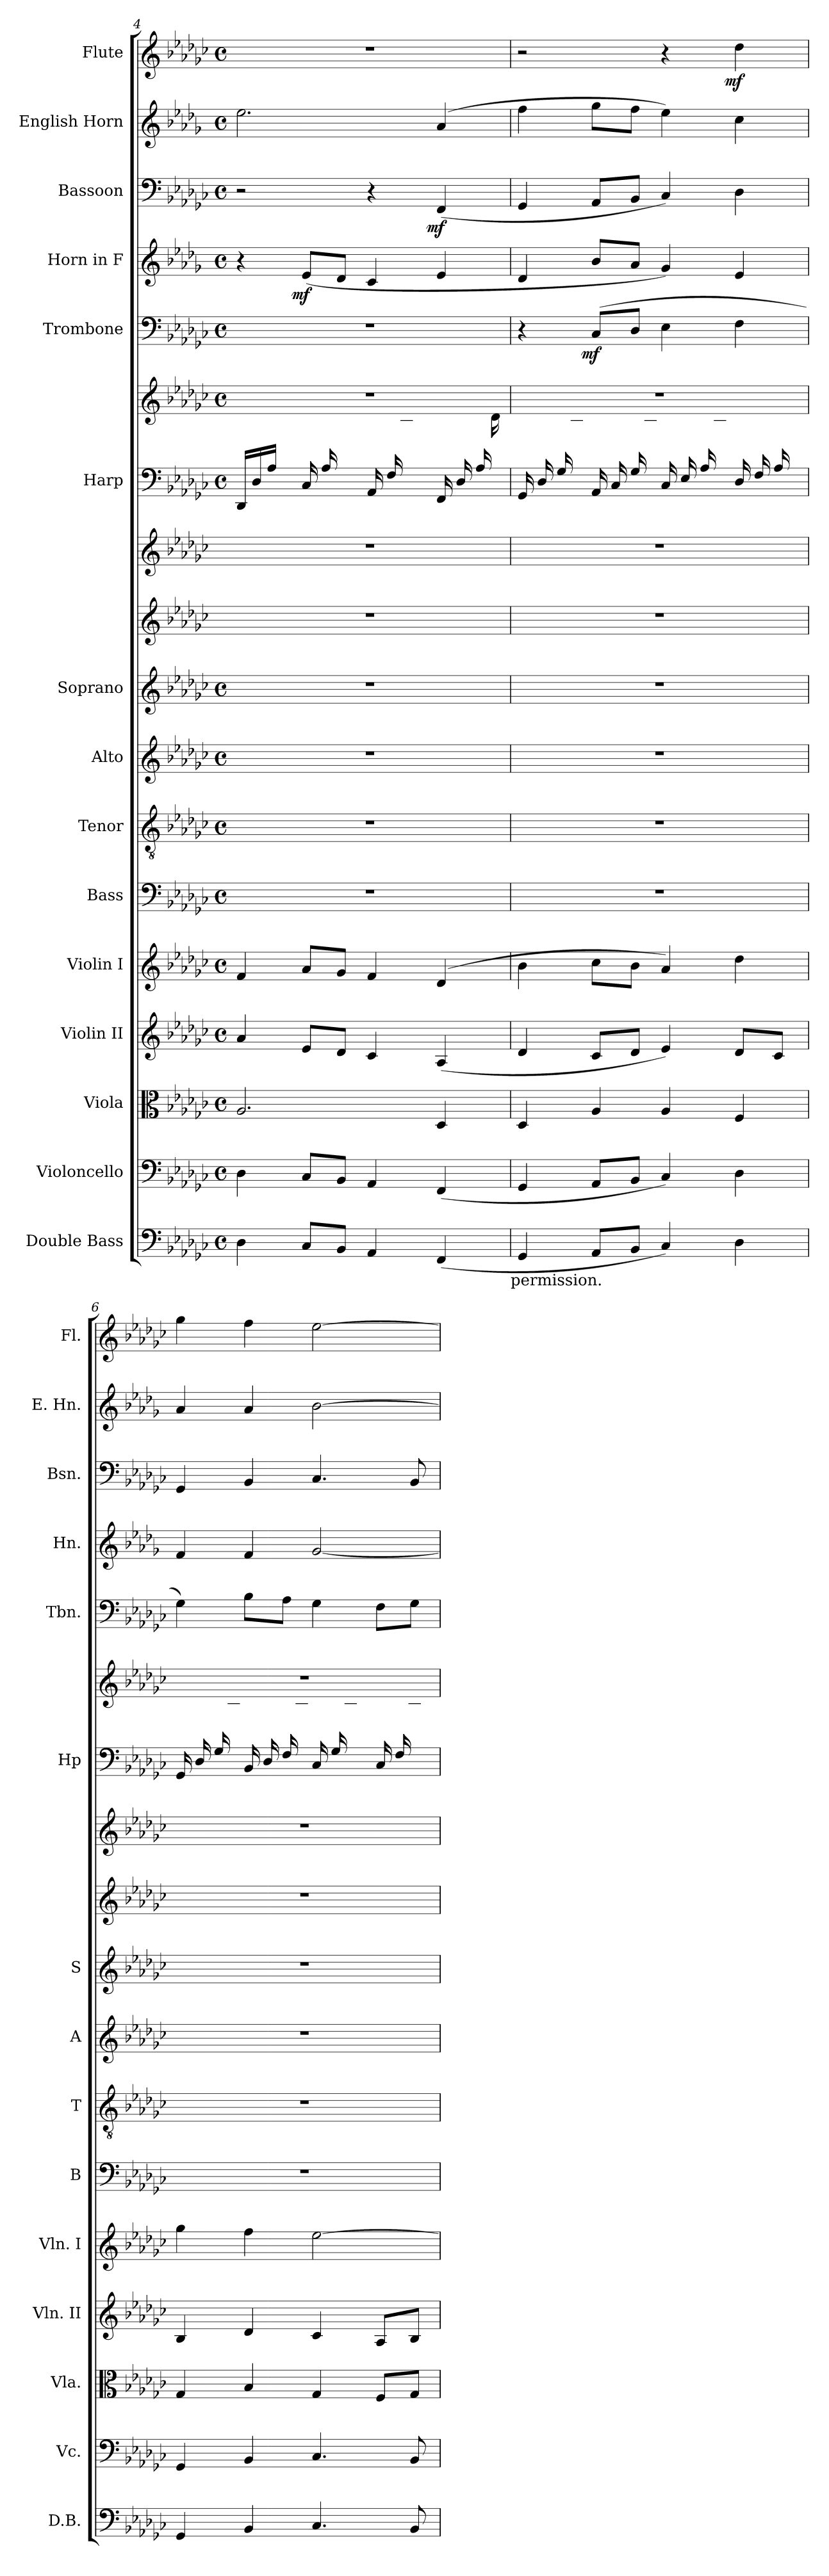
**kern	**kern	**kern	**kern	**kern	**kern	**kern	**kern	**kern	**kern	**kern	**kern	**kern	**kern	**dynam	**kern	**dynam	**kern	**dynam	**kern	**kern	**dynam
*part16	*part15	*part14	*part13	*part12	*part11	*part10	*part9	*part8	*part7	*part7	*part6	*part6	*part5	*part5	*part4	*part4	*part3	*part3	*part2	*part1	*part1
*staff18	*staff17	*staff16	*staff15	*staff14	*staff13	*staff12	*staff11	*staff10	*staff9	*staff8	*staff7	*staff6	*staff5	*staff5	*staff4	*staff4	*staff3	*staff3	*staff2	*staff1	*staff1
*I"Double Bass	*I"Violoncello	*I"Viola	*I"Violin II	*I"Violin I	*I"Bass	*I"Tenor	*I"Alto	*I"Soprano	*	*	*I"Harp	*	*I"Trombone	*	*I"Horn in F	*	*I"Bassoon	*	*I"English Horn	*I"Flute	*
*I'D.B.	*I'Vc.	*I'Vla.	*I'Vln. II	*I'Vln. I	*I'B	*I'T	*I'A	*I'S	*	*	*I'Hp	*	*I'Tbn.	*	*I'Hn.	*	*I'Bsn.	*	*I'E. Hn.	*I'Fl.	*
*clefF4	*clefF4	*clefC3	*clefG2	*clefG2	*clefF4	*clefGv2	*clefG2	*clefG2	*clefG2	*clefG2	*clefF4	*clefG2	*clefF4	*	*clefG2	*	*clefF4	*	*clefG2	*clefG2	*
*ITrd7c12	*	*	*	*	*	*	*	*	*	*	*	*	*	*	*ITrd4c7	*	*	*	*ITrd4c7	*	*
*k[b-e-a-d-g-c-]	*k[b-e-a-d-g-c-]	*k[b-e-a-d-g-c-]	*k[b-e-a-d-g-c-]	*k[b-e-a-d-g-c-]	*k[b-e-a-d-g-c-]	*k[b-e-a-d-g-c-]	*k[b-e-a-d-g-c-]	*k[b-e-a-d-g-c-]	*k[b-e-a-d-g-c-]	*k[b-e-a-d-g-c-]	*k[b-e-a-d-g-c-]	*k[b-e-a-d-g-c-]	*k[b-e-a-d-g-c-]	*	*k[b-e-a-d-g-c-]	*	*k[b-e-a-d-g-c-]	*	*k[b-e-a-d-g-c-]	*k[b-e-a-d-g-c-]	*
*G-:	*G-:	*G-:	*G-:	*G-:	*G-:	*G-:	*G-:	*G-:	*G-:	*G-:	*G-:	*G-:	*G-:	*	*G-:	*	*G-:	*	*G-:	*G-:	*
*M4/4	*M4/4	*M4/4	*M4/4	*M4/4	*M4/4	*M4/4	*M4/4	*M4/4	*	*	*M4/4	*M4/4	*M4/4	*	*M4/4	*	*M4/4	*	*M4/4	*M4/4	*
*met(c)	*met(c)	*met(c)	*met(c)	*met(c)	*met(c)	*met(c)	*met(c)	*met(c)	*	*	*met(c)	*met(c)	*met(c)	*	*met(c)	*	*met(c)	*	*met(c)	*met(c)	*
=4	=4	=4	=4	=4	=4	=4	=4	=4	=4	=4	=4	=4	=4	=4	=4	=4	=4	=4	=4	=4	=4
*	*	*	*	*	*	*	*	*	*	*	*	*^	*	*	*^	*	*^	*	*	*	*
4DD-\	4D-\	2.A-/	4a-/	4f/	1r	1r	1r	1r	1r	1r	16DD-/LL	1r	8.ryy	1r	.	4r	8..ryy	.	2r	2ryy	.	2.a-\	1r	.
.	.	.	.	.	.	.	.	.	.	.	16D-/	.	.	.	.	.	.	.	.	.	.	.	.	.
.	.	.	.	.	.	.	.	.	.	.	16A-/JJ	.	.	.	.	.	.	.	.	.	.	.	.	.
.	.	.	.	.	.	.	.	.	.	.	16ryy	.	16f\	.	.	.	.	.	.	.	.	.	.	.
!	!	!	!	!	!	!	!	!	!	!	!	!	!	!	!	!	!	!LO:DY:b	!	!	!	!	!	!
.	.	.	.	.	.	.	.	.	.	.	.	.	.	.	.	.	2ryy	mf	.	.	.	.	.	.
8CC-/L	8C-/L	.	8e-/L	8a-/L	.	.	.	.	.	.	16C-/LL	.	8ryy	.	.	(<8A-/L	.	.	.	.	.	.	.	.
.	.	.	.	.	.	.	.	.	.	.	16A-/	.	.	.	.	.	.	.	.	.	.	.	.	.
8BBB-/J	8BB-/J	.	8d-/J	8g-/J	.	.	.	.	.	.	8ryy	.	16e-\	.	.	8G-/J	.	.	.	.	.	.	.	.
.	.	.	.	.	.	.	.	.	.	.	.	.	16g-\JJ	.	.	.	.	.	.	.	.	.	.	.
4AAA-/	4AA-/	.	4c-/	4f/	.	.	.	.	.	.	16AA-/LL	.	8ryy	.	.	4F/	.	.	4r	8..ryy	.	.	.	.
.	.	.	.	.	.	.	.	.	.	.	16F/	.	.	.	.	.	.	.	.	.	.	.	.	.
.	.	.	.	.	.	.	.	.	.	.	8ryy	.	16c-\	.	.	.	.	.	.	.	.	.	.	.
.	.	.	.	.	.	.	.	.	.	.	.	.	16f\JJ	.	.	.	.	.	.	.	.	.	.	.
!	!	!	!	!	!	!	!	!	!	!	!	!	!	!	!	!	!	!	!	!	!LO:DY:b	!	!	!
.	.	.	.	.	.	.	.	.	.	.	.	.	.	.	.	.	4ryy	.	.	4ryy	mf	.	.	.
(<4FFF/	(<4FF/	4D-/	(<4A-/	(4d-/	.	.	.	.	.	.	16FF/LL	.	8.ryy	.	.	4A-/	.	.	(<4FF/	.	.	(4d-/	.	.
.	.	.	.	.	.	.	.	.	.	.	16D-/	.	.	.	.	.	.	.	.	.	.	.	.	.
.	.	.	.	.	.	.	.	.	.	.	16A-/JJ	.	.	.	.	.	.	.	.	.	.	.	.	.
.	.	.	.	.	.	.	.	.	.	.	16ryy	.	16d-\	.	.	.	.	.	.	.	.	.	.	.
.	.	.	.	.	.	.	.	.	.	.	.	.	.	.	.	.	32ryy	.	.	32ryy	.	.	.	.
!LO:TX:b:t=permission.	!	!	!	!	!	!	!	!	!	!	!	!	!	!	!	!	!	!	!	!	!	!	!	!
*	*	*	*	*	*	*	*	*	*	*	*	*	*	*	*	*v	*v	*	*	*	*	*	*	*
*	*	*	*	*	*	*	*	*	*	*	*	*	*	*	*	*	*	*v	*v	*	*	*	*
!!LO:PB:g=z
=5	=5	=5	=5	=5	=5	=5	=5	=5	=5	=5	=5	=5	=5	=5	=5	=5	=5	=5	=5	=5	=5	=5
*	*	*	*	*	*	*	*	*	*	*	*	*	*	*^	*	*	*	*	*	*	*^	*
4GGG-/	4GG-/	4D-/	4d-/	4b-\	1r	1r	1r	1r	1r	1r	16GG-/LL	1r	8.ryy	4r	8..ryy	.	4G-/	.	4GG-/	.	4b-\	2r	2ryy	.
.	.	.	.	.	.	.	.	.	.	.	16D-/	.	.	.	.	.	.	.	.	.	.	.	.	.
.	.	.	.	.	.	.	.	.	.	.	16G-/	.	.	.	.	.	.	.	.	.	.	.	.	.
.	.	.	.	.	.	.	.	.	.	.	16ryy	.	16B-\JJ	.	.	.	.	.	.	.	.	.	.	.
!	!	!	!	!	!	!	!	!	!	!	!	!	!	!	!	!LO:DY:b	!	!	!	!	!	!	!	!
.	.	.	.	.	.	.	.	.	.	.	.	.	.	.	2ryy	mf	.	.	.	.	.	.	.	.
8AAA-/L	8AA-/L	4A-/	8c-/L	8cc-\L	.	.	.	.	.	.	16AA-/LL	.	8.ryy	(>8C-/L	.	.	8e-/L	.	8AA-/L	.	8cc-\L	.	.	.
.	.	.	.	.	.	.	.	.	.	.	16C-/	.	.	.	.	.	.	.	.	.	.	.	.	.
8BBB-/J	8BB-/J	.	8d-/J	8b-\J	.	.	.	.	.	.	16G-/	.	.	8D-/J	.	.	8d-/J	.	8BB-/J	.	8b-\J	.	.	.
.	.	.	.	.	.	.	.	.	.	.	16ryy	.	16B-\JJ	.	.	.	.	.	.	.	.	.	.	.
4CC-/)	4C-/)	4A-/	4e-/)	4a-/)	.	.	.	.	.	.	16C-/LL	.	8.ryy	4E-\	.	.	4c-/)	.	4C-/)	.	4a-\)	4r	8..ryy	.
.	.	.	.	.	.	.	.	.	.	.	16E-/	.	.	.	.	.	.	.	.	.	.	.	.	.
.	.	.	.	.	.	.	.	.	.	.	16A-/	.	.	.	.	.	.	.	.	.	.	.	.	.
.	.	.	.	.	.	.	.	.	.	.	16ryy	.	16c-\JJ	.	.	.	.	.	.	.	.	.	.	.
!	!	!	!	!	!	!	!	!	!	!	!	!	!	!	!	!	!	!	!	!	!	!	!	!LO:DY:b
.	.	.	.	.	.	.	.	.	.	.	.	.	.	.	4ryy	.	.	.	.	.	.	.	4ryy	mf
4DD-\	4D-\	4F/	8d-/L	4dd-\	.	.	.	.	.	.	16D-/LL	.	8.ryy	4F\	.	.	4A-/	.	4D-\	.	4f\	4dd-\	.	.
.	.	.	.	.	.	.	.	.	.	.	16F/	.	.	.	.	.	.	.	.	.	.	.	.	.
.	.	.	8c-/J	.	.	.	.	.	.	.	16A-/	.	.	.	.	.	.	.	.	.	.	.	.	.
.	.	.	.	.	.	.	.	.	.	.	16ryy	.	16d-\JJ	.	.	.	.	.	.	.	.	.	.	.
.	.	.	.	.	.	.	.	.	.	.	.	.	.	.	32ryy	.	.	.	.	.	.	.	32ryy	.
*	*	*	*	*	*	*	*	*	*	*	*	*	*	*v	*v	*	*	*	*	*	*	*v	*v	*
=6	=6	=6	=6	=6	=6	=6	=6	=6	=6	=6	=6	=6	=6	=6	=6	=6	=6	=6	=6	=6	=6	=6
4GGG-/	4GG-/	4G-/	4B-/	4gg-\	1r	1r	1r	1r	1r	1r	16GG-/LL	1r	8.ryy	4G-\)	.	4B-/	.	4GG-/	.	4d-/	4gg-\	.
.	.	.	.	.	.	.	.	.	.	.	16D-/	.	.	.	.	.	.	.	.	.	.	.
.	.	.	.	.	.	.	.	.	.	.	16G-/	.	.	.	.	.	.	.	.	.	.	.
.	.	.	.	.	.	.	.	.	.	.	16ryy	.	16B-\JJ	.	.	.	.	.	.	.	.	.
4BBB-/	4BB-/	4B-/	4d-/	4ff\	.	.	.	.	.	.	16BB-/LL	.	8.ryy	8B-\L	.	4B-/	.	4BB-/	.	4d-/	4ff\	.
.	.	.	.	.	.	.	.	.	.	.	16D-/	.	.	.	.	.	.	.	.	.	.	.
.	.	.	.	.	.	.	.	.	.	.	16F/	.	.	8A-\J	.	.	.	.	.	.	.	.
.	.	.	.	.	.	.	.	.	.	.	16ryy	.	16B-\JJ	.	.	.	.	.	.	.	.	.
4.CC-/	4.C-/	4G-/	4c-/	[>2ee-\	.	.	.	.	.	.	16C-/LL	.	8ryy	4G-\	.	[<2c-/	.	4.C-/	.	[>2e-\	[>2ee-\	.
.	.	.	.	.	.	.	.	.	.	.	16G-/	.	.	.	.	.	.	.	.	.	.	.
.	.	.	.	.	.	.	.	.	.	.	8ryy	.	16c-\	.	.	.	.	.	.	.	.	.
.	.	.	.	.	.	.	.	.	.	.	.	.	16e-\JJ	.	.	.	.	.	.	.	.	.
.	.	8F/L	8A-/L	.	.	.	.	.	.	.	16C-/LL	.	8ryy	8F\L	.	.	.	.	.	.	.	.
.	.	.	.	.	.	.	.	.	.	.	16F/	.	.	.	.	.	.	.	.	.	.	.
8BBB-/	8BB-/	8G-/J	8B-/J	.	.	.	.	.	.	.	8ryy	.	16B-\	8G-\J	.	.	.	8BB-/	.	.	.	.
.	.	.	.	.	.	.	.	.	.	.	.	.	16g-\JJ	.	.	.	.	.	.	.	.	.
*	*	*	*	*	*	*	*	*	*	*	*	*v	*v	*	*	*	*	*	*	*	*	*
=	=	=	=	=	=	=	=	=	=	=	=	=	=	=	=	=	=	=	=	=	=
*-	*-	*-	*-	*-	*-	*-	*-	*-	*-	*-	*-	*-	*-	*-	*-	*-	*-	*-	*-	*-	*-
